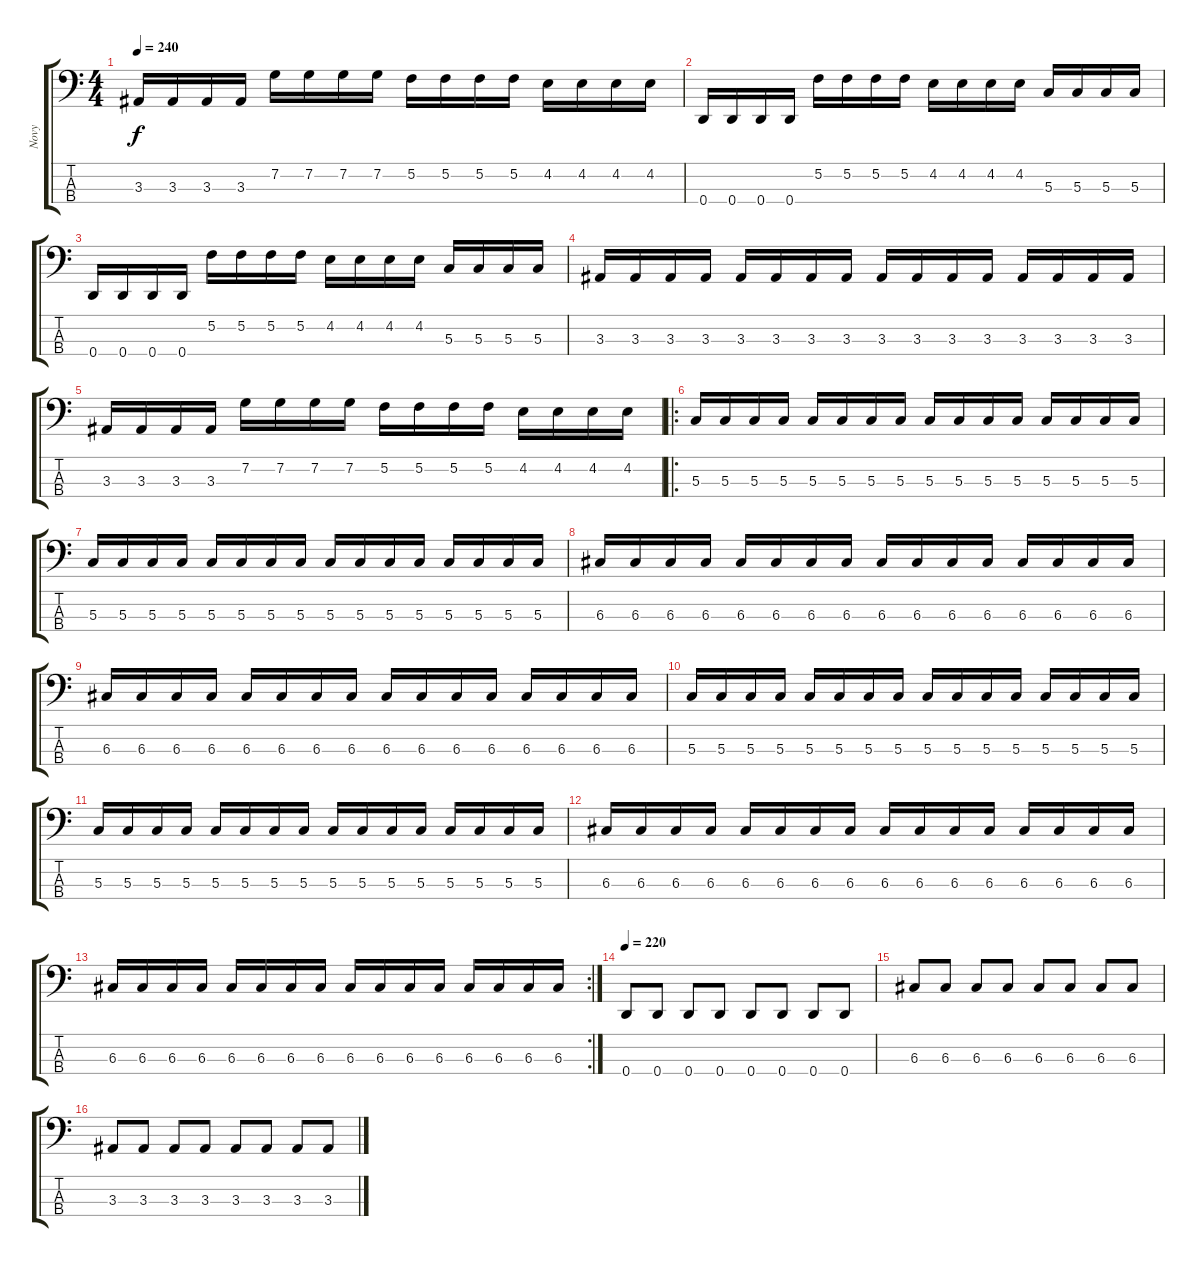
\track ("Novy" "Novy") {instrument electricbasspick}
\staff {score tabs}
\tuning (F2 C2 G1 D1) {hide}
\ts (4 4)
\tempo 240
\clef f4
\ks c
3.3.16{dy f} 3.3.16 3.3.16 3.3.16 7.2.16 7.2.16 7.2.16 7.2.16 5.2.16 5.2.16 5.2.16 5.2.16 4.2.16 4.2.16 4.2.16 4.2.16 |
0.4.16 0.4.16 0.4.16 0.4.16 5.2.16 5.2.16 5.2.16 5.2.16 4.2.16 4.2.16 4.2.16 4.2.16 5.3.16 5.3.16 5.3.16 5.3.16 |
0.4.16 0.4.16 0.4.16 0.4.16 5.2.16 5.2.16 5.2.16 5.2.16 4.2.16 4.2.16 4.2.16 4.2.16 5.3.16 5.3.16 5.3.16 5.3.16 |
3.3.16 3.3.16 3.3.16 3.3.16 3.3.16 3.3.16 3.3.16 3.3.16 3.3.16 3.3.16 3.3.16 3.3.16 3.3.16 3.3.16 3.3.16 3.3.16 |
3.3.16 3.3.16 3.3.16 3.3.16 7.2.16 7.2.16 7.2.16 7.2.16 5.2.16 5.2.16 5.2.16 5.2.16 4.2.16 4.2.16 4.2.16 4.2.16 |
\ro
5.3.16 5.3.16 5.3.16 5.3.16 5.3.16 5.3.16 5.3.16 5.3.16 5.3.16 5.3.16 5.3.16 5.3.16 5.3.16 5.3.16 5.3.16 5.3.16 |
5.3.16 5.3.16 5.3.16 5.3.16 5.3.16 5.3.16 5.3.16 5.3.16 5.3.16 5.3.16 5.3.16 5.3.16 5.3.16 5.3.16 5.3.16 5.3.16 |
6.3.16 6.3.16 6.3.16 6.3.16 6.3.16 6.3.16 6.3.16 6.3.16 6.3.16 6.3.16 6.3.16 6.3.16 6.3.16 6.3.16 6.3.16 6.3.16 |
6.3.16 6.3.16 6.3.16 6.3.16 6.3.16 6.3.16 6.3.16 6.3.16 6.3.16 6.3.16 6.3.16 6.3.16 6.3.16 6.3.16 6.3.16 6.3.16 |
5.3.16 5.3.16 5.3.16 5.3.16 5.3.16 5.3.16 5.3.16 5.3.16 5.3.16 5.3.16 5.3.16 5.3.16 5.3.16 5.3.16 5.3.16 5.3.16 |
5.3.16 5.3.16 5.3.16 5.3.16 5.3.16 5.3.16 5.3.16 5.3.16 5.3.16 5.3.16 5.3.16 5.3.16 5.3.16 5.3.16 5.3.16 5.3.16 |
6.3.16 6.3.16 6.3.16 6.3.16 6.3.16 6.3.16 6.3.16 6.3.16 6.3.16 6.3.16 6.3.16 6.3.16 6.3.16 6.3.16 6.3.16 6.3.16 |
\rc 2
6.3.16 6.3.16 6.3.16 6.3.16 6.3.16 6.3.16 6.3.16 6.3.16 6.3.16 6.3.16 6.3.16 6.3.16 6.3.16 6.3.16 6.3.16 6.3.16 |
\tempo 220
0.4.8 0.4.8 0.4.8 0.4.8 0.4.8 0.4.8 0.4.8 0.4.8 |
6.3.8 6.3.8 6.3.8 6.3.8 6.3.8 6.3.8 6.3.8 6.3.8 |
3.3.8 3.3.8 3.3.8 3.3.8 3.3.8 3.3.8 3.3.8 3.3.8
